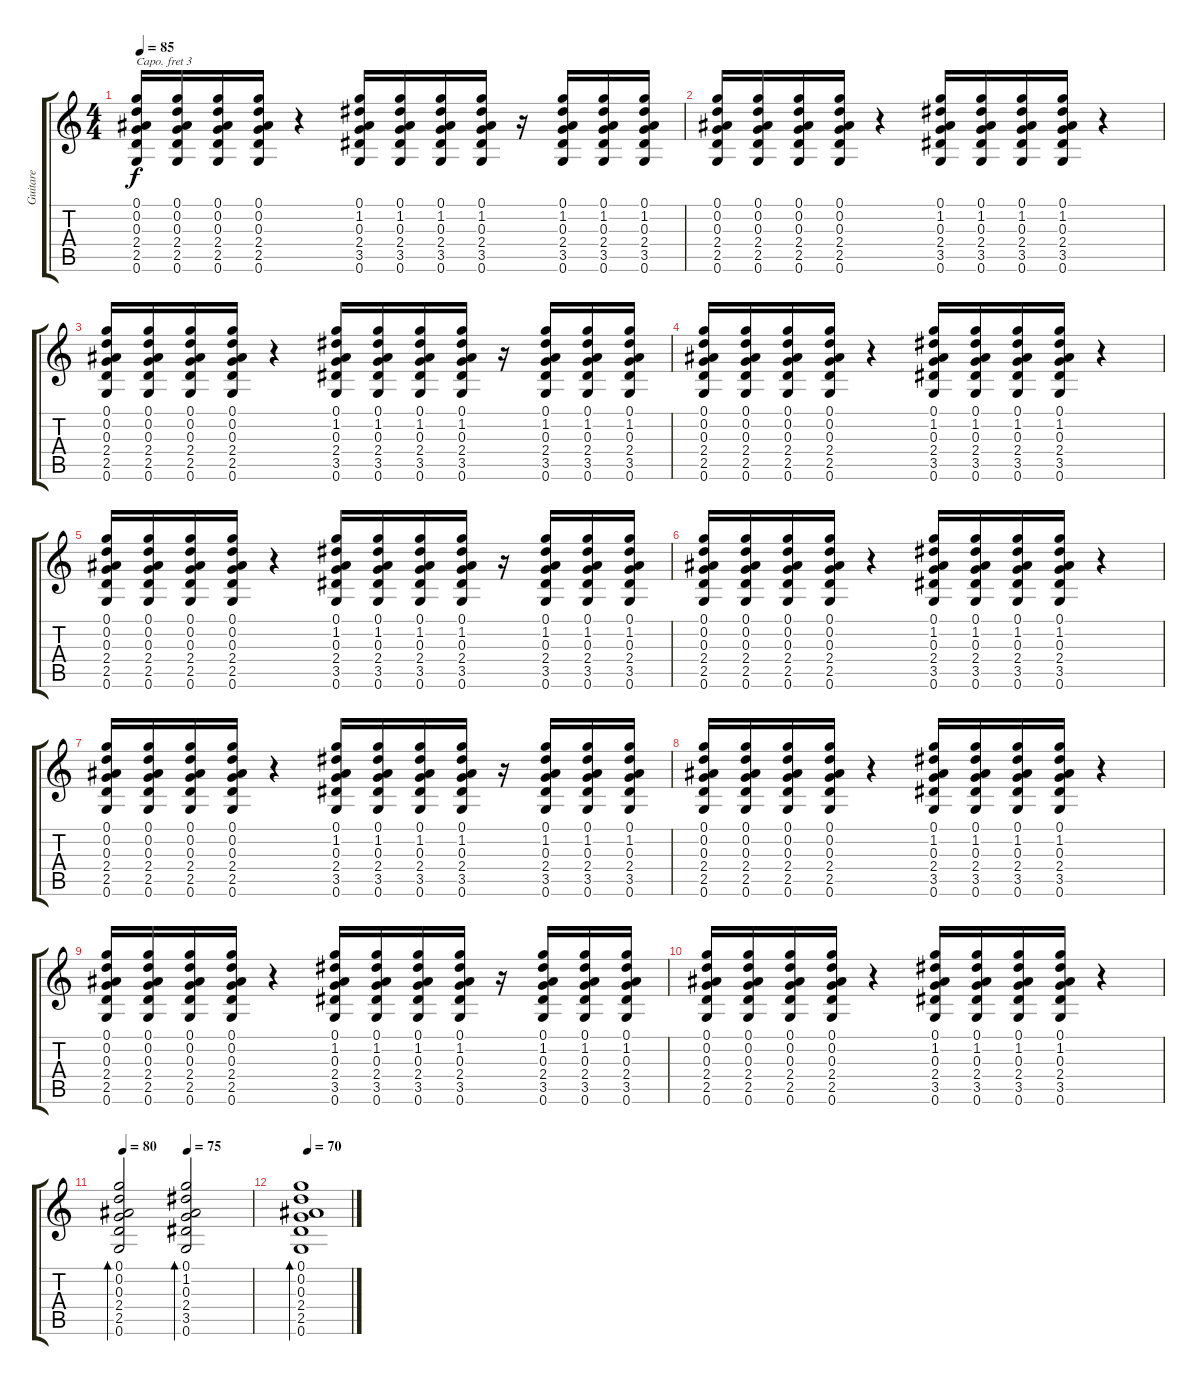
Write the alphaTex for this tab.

\track ("Guitare" "Guitare") {instrument acousticguitarsteel}
\staff {score tabs}
\capo 3
\tuning (E4 B3 G3 D3 A2 E2) {hide}
\ts (4 4)
\tempo 85
\clef g2
\ks c
(0.1 0.2 0.3 2.4 2.5 0.6).16{dy f} (0.1 0.2 0.3 2.4 2.5 0.6).16 (0.1 0.2 0.3 2.4 2.5 0.6).16 (0.1 0.2 0.3 2.4 2.5 0.6).16 r.4 (0.1 1.2 0.3 2.4 3.5 0.6).16 (0.1 1.2 0.3 2.4 3.5 0.6).16 (0.1 1.2 0.3 2.4 3.5 0.6).16 (0.1 1.2 0.3 2.4 3.5 0.6).16 r.16 (0.1 1.2 0.3 2.4 3.5 0.6).16 (0.1 1.2 0.3 2.4 3.5 0.6).16 (0.1 1.2 0.3 2.4 3.5 0.6).16 |
(0.1 0.2 0.3 2.4 2.5 0.6).16 (0.1 0.2 0.3 2.4 2.5 0.6).16 (0.1 0.2 0.3 2.4 2.5 0.6).16 (0.1 0.2 0.3 2.4 2.5 0.6).16 r.4 (0.1 1.2 0.3 2.4 3.5 0.6).16 (0.1 1.2 0.3 2.4 3.5 0.6).16 (0.1 1.2 0.3 2.4 3.5 0.6).16 (0.1 1.2 0.3 2.4 3.5 0.6).16 r.4 |
(0.1 0.2 0.3 2.4 2.5 0.6).16 (0.1 0.2 0.3 2.4 2.5 0.6).16 (0.1 0.2 0.3 2.4 2.5 0.6).16 (0.1 0.2 0.3 2.4 2.5 0.6).16 r.4 (0.1 1.2 0.3 2.4 3.5 0.6).16 (0.1 1.2 0.3 2.4 3.5 0.6).16 (0.1 1.2 0.3 2.4 3.5 0.6).16 (0.1 1.2 0.3 2.4 3.5 0.6).16 r.16 (0.1 1.2 0.3 2.4 3.5 0.6).16 (0.1 1.2 0.3 2.4 3.5 0.6).16 (0.1 1.2 0.3 2.4 3.5 0.6).16 |
(0.1 0.2 0.3 2.4 2.5 0.6).16 (0.1 0.2 0.3 2.4 2.5 0.6).16 (0.1 0.2 0.3 2.4 2.5 0.6).16 (0.1 0.2 0.3 2.4 2.5 0.6).16 r.4 (0.1 1.2 0.3 2.4 3.5 0.6).16 (0.1 1.2 0.3 2.4 3.5 0.6).16 (0.1 1.2 0.3 2.4 3.5 0.6).16 (0.1 1.2 0.3 2.4 3.5 0.6).16 r.4 |
(0.1 0.2 0.3 2.4 2.5 0.6).16 (0.1 0.2 0.3 2.4 2.5 0.6).16 (0.1 0.2 0.3 2.4 2.5 0.6).16 (0.1 0.2 0.3 2.4 2.5 0.6).16 r.4 (0.1 1.2 0.3 2.4 3.5 0.6).16 (0.1 1.2 0.3 2.4 3.5 0.6).16 (0.1 1.2 0.3 2.4 3.5 0.6).16 (0.1 1.2 0.3 2.4 3.5 0.6).16 r.16 (0.1 1.2 0.3 2.4 3.5 0.6).16 (0.1 1.2 0.3 2.4 3.5 0.6).16 (0.1 1.2 0.3 2.4 3.5 0.6).16 |
(0.1 0.2 0.3 2.4 2.5 0.6).16 (0.1 0.2 0.3 2.4 2.5 0.6).16 (0.1 0.2 0.3 2.4 2.5 0.6).16 (0.1 0.2 0.3 2.4 2.5 0.6).16 r.4 (0.1 1.2 0.3 2.4 3.5 0.6).16 (0.1 1.2 0.3 2.4 3.5 0.6).16 (0.1 1.2 0.3 2.4 3.5 0.6).16 (0.1 1.2 0.3 2.4 3.5 0.6).16 r.4 |
(0.1 0.2 0.3 2.4 2.5 0.6).16 (0.1 0.2 0.3 2.4 2.5 0.6).16 (0.1 0.2 0.3 2.4 2.5 0.6).16 (0.1 0.2 0.3 2.4 2.5 0.6).16 r.4 (0.1 1.2 0.3 2.4 3.5 0.6).16 (0.1 1.2 0.3 2.4 3.5 0.6).16 (0.1 1.2 0.3 2.4 3.5 0.6).16 (0.1 1.2 0.3 2.4 3.5 0.6).16 r.16 (0.1 1.2 0.3 2.4 3.5 0.6).16 (0.1 1.2 0.3 2.4 3.5 0.6).16 (0.1 1.2 0.3 2.4 3.5 0.6).16 |
(0.1 0.2 0.3 2.4 2.5 0.6).16 (0.1 0.2 0.3 2.4 2.5 0.6).16 (0.1 0.2 0.3 2.4 2.5 0.6).16 (0.1 0.2 0.3 2.4 2.5 0.6).16 r.4 (0.1 1.2 0.3 2.4 3.5 0.6).16 (0.1 1.2 0.3 2.4 3.5 0.6).16 (0.1 1.2 0.3 2.4 3.5 0.6).16 (0.1 1.2 0.3 2.4 3.5 0.6).16 r.4 |
(0.1 0.2 0.3 2.4 2.5 0.6).16 (0.1 0.2 0.3 2.4 2.5 0.6).16 (0.1 0.2 0.3 2.4 2.5 0.6).16 (0.1 0.2 0.3 2.4 2.5 0.6).16 r.4 (0.1 1.2 0.3 2.4 3.5 0.6).16 (0.1 1.2 0.3 2.4 3.5 0.6).16 (0.1 1.2 0.3 2.4 3.5 0.6).16 (0.1 1.2 0.3 2.4 3.5 0.6).16 r.16 (0.1 1.2 0.3 2.4 3.5 0.6).16 (0.1 1.2 0.3 2.4 3.5 0.6).16 (0.1 1.2 0.3 2.4 3.5 0.6).16 |
(0.1 0.2 0.3 2.4 2.5 0.6).16 (0.1 0.2 0.3 2.4 2.5 0.6).16 (0.1 0.2 0.3 2.4 2.5 0.6).16 (0.1 0.2 0.3 2.4 2.5 0.6).16 r.4 (0.1 1.2 0.3 2.4 3.5 0.6).16 (0.1 1.2 0.3 2.4 3.5 0.6).16 (0.1 1.2 0.3 2.4 3.5 0.6).16 (0.1 1.2 0.3 2.4 3.5 0.6).16 r.4 |
\tempo 80
\tempo (75 0.5)
(0.1 0.2 0.3 2.4 2.5 0.6).2{bd 240} (0.1 1.2 0.3 2.4 3.5 0.6).2{bd 240} |
\tempo 70
(0.1 0.2 0.3 2.4 2.5 0.6).1{bd 480}
